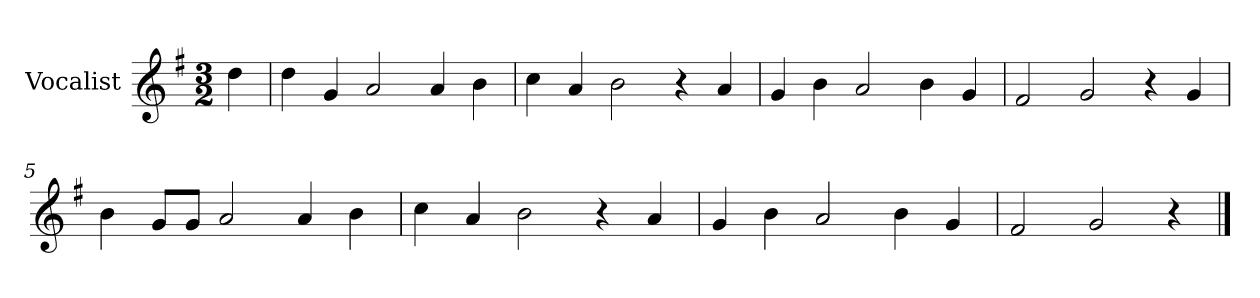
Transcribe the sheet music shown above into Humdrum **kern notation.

**kern
*part1
*staff1
*I"Vocalist
*k[f#]
*G:
*M3/2
=
4dd
=1
4dd
4g
2a
4a
4b
=2
4cc
4a
2b
4r
4a
=3
4g
4b
2a
4b
4g
=4
2f#
2g
4r
4g
=5
4b
8gL
8gJ
2a
4a
4b
=6
4cc
4a
2b
4r
4a
=7
4g
4b
2a
4b
4g
=8
2f#
2g
4r
==
*-
